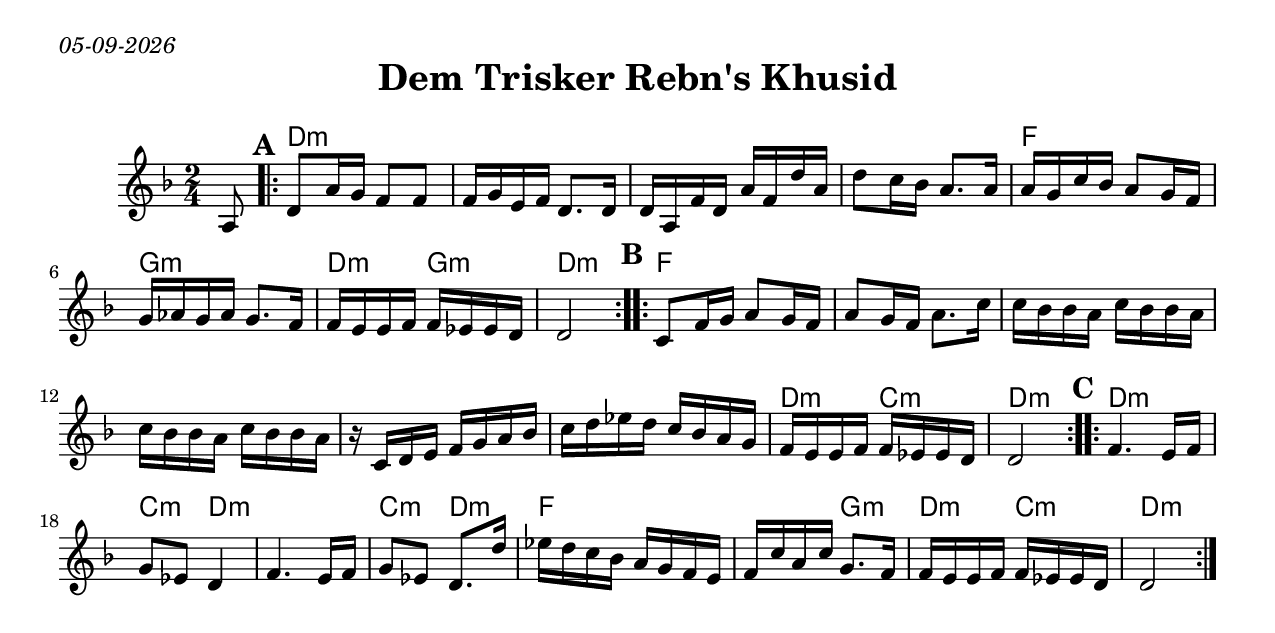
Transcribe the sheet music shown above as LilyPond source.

\version "2.20.0"
\include "english.ly"
\paper{
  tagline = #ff
  print-all-headers = ##t
  #(set-paper-size "letter")
}
date = #(strftime "%d-%m-%Y" (localtime (current-time)))

\markup{ \italic{ \date }  }

%\markup{ Got something to say? }

global = {
  \clef treble
  \key d \minor
  \time 2/4
  \set Score.markFormatter = #format-mark-box-alphabet
}

%#################################### Melody ########################
%melody =  \transpose c d \relative c' {  %transpose for clarinet
cadence = { f16 e e f f ef ef d }

melody = \relative c' {
  \global
  \partial 8 a8    %lead in notes

  \repeat volta 2{
    \mark \default
    d8 a'16 g f8 f
    f16 g e f d8. d16
    d16 a f' d a' f d' a
    d8 c16 bf a8. a16|

    a16 g c bf a8 g16 f |
    g16 af g af g8. f16|
    \cadence
    d2
  }

  %\break
  \repeat volta 2{
    \mark \default
    c8 f16 g  a8 g16 f
    a8 g16 f a8. c16
    c16 bf bf a c bf bf a
    c16 bf bf a c bf bf a

    r16 c, d e f g a bf
    c16 d ef d c bf a g
    \cadence
    d2
  }
  %\break
  \repeat volta 2{
    \mark \default
    f4. e16 f
    g8 ef d4
    f4.  e16 f
    g8 ef d8. d'16
    ef16 d c bf a g f e
    f16 c' a c g8. f16
    \cadence
    d2
  }


}
%################################# Lyrics #####################
%\addlyrics{ \set stanza = #"1. " }
%################################# Chords #######################
harmonies = \chordmode {
  % Judy's chords
  s8
  d2*4:m
  f2
  g2:m
  d4:m g4:m
  d2:m
  %b
  f2*6
  d4:m c4:m
  d2:m
  %c
  d2:m
  c4:m d4*3:m
  c4:m d4:m
  f4*3 g4:m
  d4:m c4:m
  d2:m

 %{    mayrent chords
  d2*4:m
  f2*2
  a2
  d2:m
  %
  f2*6
  d2*2:m
  %
  d2:m
  c4:m
  d4*3:m
  c4:m
  d4:m
  f2*2
  a2
  d2:m
 %}
}

\score {
  % transpose score below
  %\transpose c d
  <<
    \new ChordNames {
      \set chordChanges = ##f
      \harmonies
    }
    \new Staff   \melody
  >>
  \header{
    title= "Dem Trisker Rebn's Khusid"
    subtitle=""
    composer= ""
    instrument =""
    arranger= ""
  }
  \layout{indent = 1.0\cm}
  \midi {
    \tempo 4 = 120

    % \midi { }
  }
}
%{
% more verses:
\markup{}
\markup {
  \font-size #2
  \fill-line {
    \hspace #0.1 % distance from left margin
    \column {
      \line { "1."
	\column {
	  ""
	}
      }
      \hspace #0.2 % vertical distance between verses
      \line { "2."
	\column {
	 ""
	}
      }
    }
    \hspace #0.1  % horiz. distance between columns
    \column {
      \line { "3."
	\column {
	  ""
	}
      }
      \hspace #0.2 % distance between verses
      \line { "4."
	\column {
	 ""
	}
      }
    }
    \hspace #0.1 % distance to right margin
  }
}

%}
